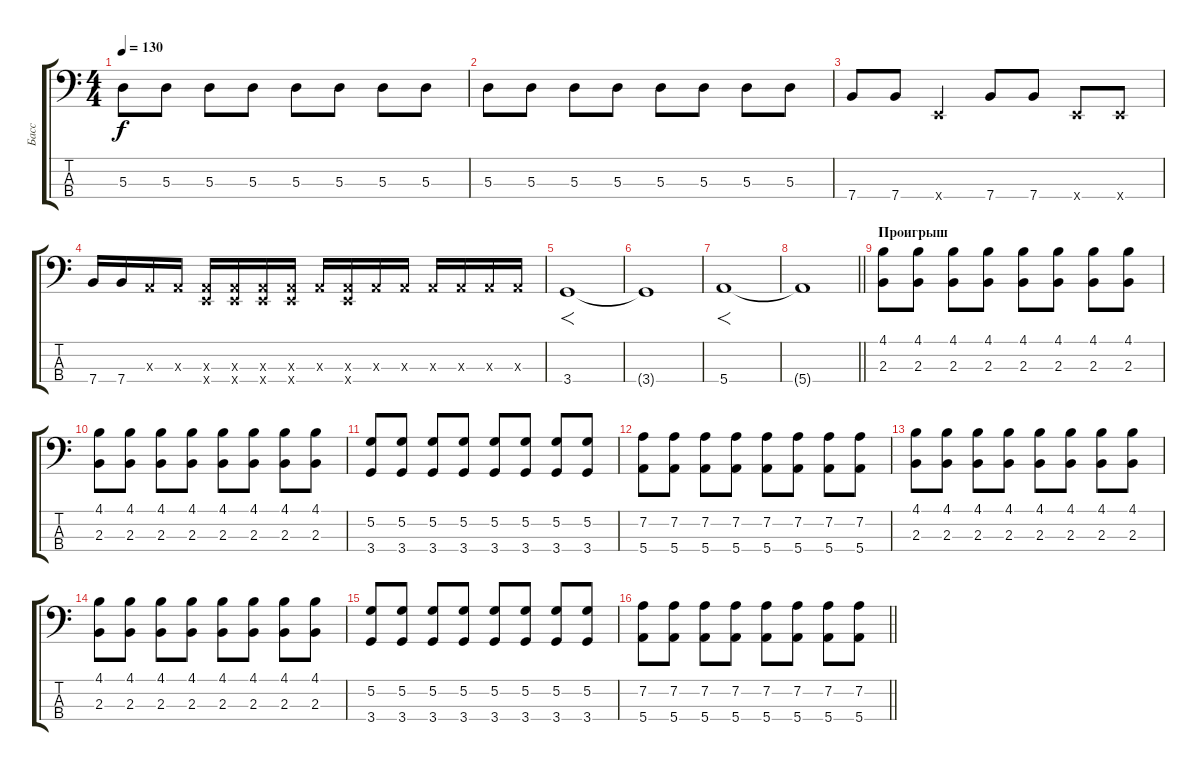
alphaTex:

\track ("Басс" "Басс") {instrument electricbasspick}
\staff {score tabs}
\tuning (G2 D2 A1 E1) {hide}
\ts (4 4)
\tempo 130
\clef f4
\ks c
5.3.8{dy f} 5.3.8 5.3.8 5.3.8 5.3.8 5.3.8 5.3.8 5.3.8 |
5.3.8 5.3.8 5.3.8 5.3.8 5.3.8 5.3.8 5.3.8 5.3.8 |
7.4.8 7.4.8 0.4{x}.4 7.4.8 7.4.8 0.4{x}.8 0.4{x}.8 |
7.4.16 7.4.16 0.3{x}.16 0.3{x}.16 (0.3{x} 0.4{x}).16 (0.3{x} 0.4{x}).16 (0.3{x} 0.4{x}).16 (0.3{x} 0.4{x}).16 0.3{x}.16 (0.3{x} 0.4{x}).16 0.3{x}.16 0.3{x}.16 0.3{x}.16 0.3{x}.16 0.3{x}.16 0.3{x}.16 |
3.4.1{f} |
3.4{t}.1 |
5.4.1{f} |
\barLineRight lightlight
5.4{t}.1 |
\section ("" "Проигрыш")
(4.1 2.3).8 (4.1 2.3).8 (4.1 2.3).8 (4.1 2.3).8 (4.1 2.3).8 (4.1 2.3).8 (4.1 2.3).8 (4.1 2.3).8 |
(4.1 2.3).8 (4.1 2.3).8 (4.1 2.3).8 (4.1 2.3).8 (4.1 2.3).8 (4.1 2.3).8 (4.1 2.3).8 (4.1 2.3).8 |
(5.2 3.4).8 (5.2 3.4).8 (5.2 3.4).8 (5.2 3.4).8 (5.2 3.4).8 (5.2 3.4).8 (5.2 3.4).8 (5.2 3.4).8 |
(7.2 5.4).8 (7.2 5.4).8 (7.2 5.4).8 (7.2 5.4).8 (7.2 5.4).8 (7.2 5.4).8 (7.2 5.4).8 (7.2 5.4).8 |
(4.1 2.3).8 (4.1 2.3).8 (4.1 2.3).8 (4.1 2.3).8 (4.1 2.3).8 (4.1 2.3).8 (4.1 2.3).8 (4.1 2.3).8 |
(4.1 2.3).8 (4.1 2.3).8 (4.1 2.3).8 (4.1 2.3).8 (4.1 2.3).8 (4.1 2.3).8 (4.1 2.3).8 (4.1 2.3).8 |
(5.2 3.4).8 (5.2 3.4).8 (5.2 3.4).8 (5.2 3.4).8 (5.2 3.4).8 (5.2 3.4).8 (5.2 3.4).8 (5.2 3.4).8 |
\barLineRight lightlight
(7.2 5.4).8 (7.2 5.4).8 (7.2 5.4).8 (7.2 5.4).8 (7.2 5.4).8 (7.2 5.4).8 (7.2 5.4).8 (7.2 5.4).8
